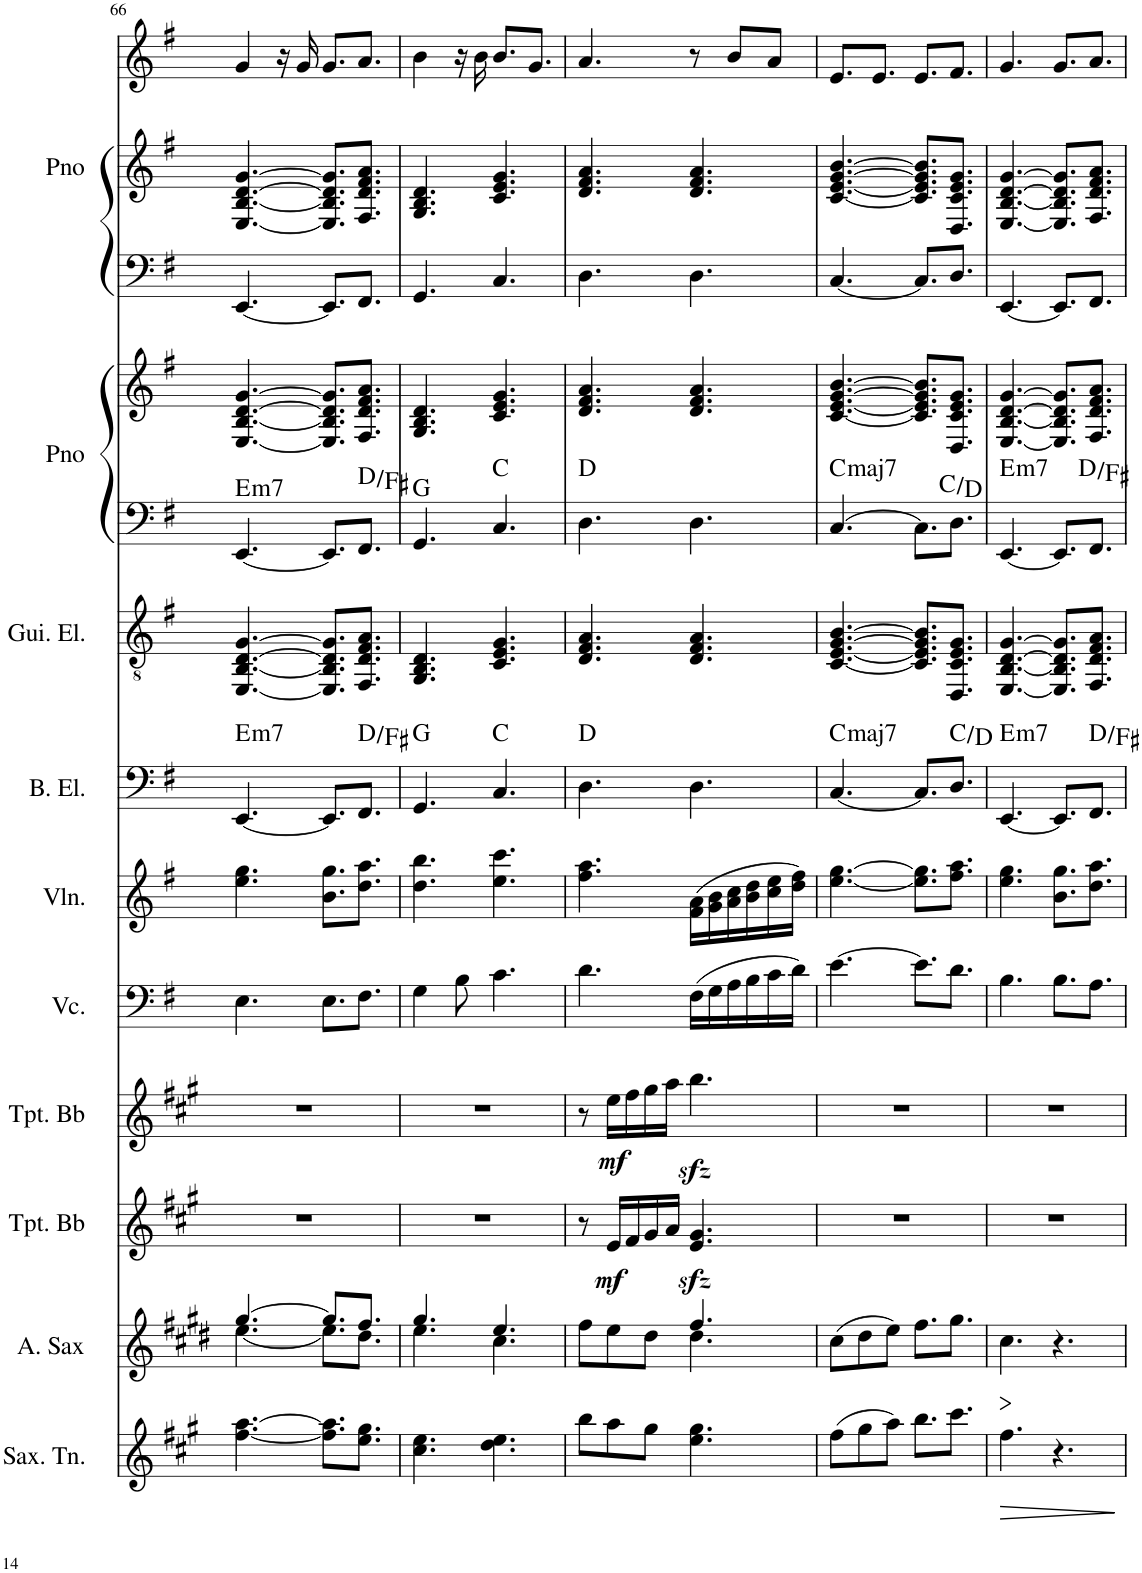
**kern	**dynam	**kern	**dynam	**kern	**dynam	**kern	**dynam	**kern	**kern	**kern	**harte	**kern	**kern	**kern	**harte	**kern	**kern	**kern
*part10	*part10	*part9	*part9	*part8	*part8	*part7	*part7	*part6	*part5	*part4	*part4	*part3	*part2	*part2	*part2	*part1	*part1	*part1
*staff13	*staff13	*staff12	*staff12	*staff11	*staff11	*staff10	*staff10	*staff9	*staff8	*staff7	*	*staff6	*staff5	*staff4	*	*staff3	*staff2	*staff1
*I"Saxofone Tenor	*	*I"Saxofone Alto	*	*I"Trompete Bb	*	*I"Trompete Bb	*	*I"Violoncelo	*I"Violino	*I"Base	*	*I"Guitarra elétrica	*I"Piano	*	*	*I"Piano	*	*
*I'Sax. Tn.	*	*	*	*I'Tpt. Bb	*	*I'Tpt. Bb	*	*I'Vc.	*I'Vln.	*	*	*I'Gui. El.	*I'Pno	*	*	*I'Pno	*	*
!!LO:PB:g=z
*clefG2	*	*clefG2	*	*clefG2	*	*clefG2	*	*clefF4	*clefG2	*clefF4	*	*clefGv2	*clefF4	*clefG2	*	*clefF4	*clefG2	*clefG2
*Trd8c14	*	*Trd5c9	*	*Trd1c2	*	*Trd1c2	*	*	*	*Trd7c12	*	*	*	*	*	*	*	*
*k[f#c#g#]	*	*k[f#c#g#d#]	*	*k[f#c#g#]	*	*k[f#c#g#]	*	*k[f#]	*k[f#]	*k[f#]	*	*k[f#]	*k[f#]	*k[f#]	*	*k[f#]	*k[f#]	*k[f#]
*M6/8	*	*M6/8	*	*M6/8	*	*M6/8	*	*M6/8	*M6/8	*M6/8	*	*M6/8	*M6/8	*M6/8	*	*M6/8	*M6/8	*M6/8
=66	=66	=66	=66	=66	=66	=66	=66	=66	=66	=66	=66	=66	=66	=66	=66	=66	=66	=66
*	*	*^	*	*	*	*	*	*	*	*	*	*	*	*	*	*	*	*
!	!	!	!	!	!	!	!	!	!	!	!	!LO:H:kt=m7	!	!	!	!LO:H:kt=m7	!	!	!
[4.ff#\ [4.aa\	.	[4.gg#/	[4.ee\	.	2.r	.	2.r	.	4.E\	4.ee\ 4.gg\	[4.EE/	E:min7	[4.EE/ [4.BB/ [4.D/ [4.G/	[4.EE/	[4.E/ [4.B/ [4.d/ [4.g/	E:min7	[4.EE/	[4.E/ [4.B/ [4.d/ [4.g/	4g/
.	.	.	.	.	.	.	.	.	.	.	.	.	.	.	.	.	.	.	16r
.	.	.	.	.	.	.	.	.	.	.	.	.	.	.	.	.	.	.	16g/
8.ff#\] 8.aa\]L	.	8.gg#/L]	8.ee\L]	.	.	.	.	.	8.E\L	8.b\ 8.gg\L	8.EE/L]	.	8.EE/] 8.BB/] 8.D/] 8.G/]L	8.EE/L]	8.E/] 8.B/] 8.d/] 8.g/]L	.	8.EE/L]	8.E/] 8.B/] 8.d/] 8.g/]L	8.g/L
8.ee\ 8.gg#\J	.	8.ff#/J	8.dd#\J	.	.	.	.	.	8.F#\J	8.dd\ 8.aa\J	8.FF#/J	D:maj/3	8.FF#/ 8.D/ 8.F#/ 8.A/J	8.FF#/J	8.F#/ 8.d/ 8.f#/ 8.a/J	D:maj/3	8.FF#/J	8.F#/ 8.d/ 8.f#/ 8.a/J	8.a/J
=67	=67	=67	=67	=67	=67	=67	=67	=67	=67	=67	=67	=67	=67	=67	=67	=67	=67	=67	=67
4.cc#\ 4.ee\	.	4.gg#/	4.ee\	.	2.r	.	2.r	.	4G\	4.dd\ 4.bb\	4.GG/	G:maj	4.GG/ 4.BB/ 4.D/	4.GG/	4.G/ 4.B/ 4.d/	G:maj	4.GG/	4.G/ 4.B/ 4.d/	4b\
.	.	.	.	.	.	.	.	.	8B\	.	.	.	.	.	.	.	.	.	16r
.	.	.	.	.	.	.	.	.	.	.	.	.	.	.	.	.	.	.	16b\
4.dd\ 4.ee\	.	4.ee/	4.cc#\	.	.	.	.	.	4.c\	4.ee\ 4.ccc\	4.C/	C:maj	4.C/ 4.E/ 4.G/	4.C/	4.c/ 4.e/ 4.g/	C:maj	4.C/	4.c/ 4.e/ 4.g/	8.b/L
.	.	.	.	.	.	.	.	.	.	.	.	.	.	.	.	.	.	.	8.g/J
=68	=68	=68	=68	=68	=68	=68	=68	=68	=68	=68	=68	=68	=68	=68	=68	=68	=68	=68	=68
8bb\L	.	8ff#\L	4.ryy	.	8r	.	8r	.	4.d\	4.ff#\ 4.aa\	4.D\	D:maj	4.D/ 4.F#/ 4.A/	4.D\	4.d/ 4.f#/ 4.a/	D:maj	4.D\	4.d/ 4.f#/ 4.a/	4.a/
!	!	!	!	!	!	!LO:DY:b	!	!LO:DY:b	!	!	!	!	!	!	!	!	!	!	!
8aa\	.	8ee\	.	.	16e/LL	mf	16ee\LL	mf	.	.	.	.	.	.	.	.	.	.	.
.	.	.	.	.	16f#/	.	16ff#\	.	.	.	.	.	.	.	.	.	.	.	.
8gg#\J	.	8dd#\J	.	.	16g#/	.	16gg#\	.	.	.	.	.	.	.	.	.	.	.	.
.	.	.	.	.	16a/JJ	.	16aa\JJ	.	.	.	.	.	.	.	.	.	.	.	.
4.ee\ 4.gg#\	.	4.ff#/	4.dd#\	.	4.e/zz< 4.g#/zz<	.	4.bbzz<\	.	(16F#\LL	(16f#\ 16a\LL	4.D\	.	4.D/ 4.F#/ 4.A/	4.D\	4.d/ 4.f#/ 4.a/	.	4.D\	4.d/ 4.f#/ 4.a/	8r
.	.	.	.	.	.	.	.	.	16G\	16g\ 16b\	.	.	.	.	.	.	.	.	.
.	.	.	.	.	.	.	.	.	16A\	16a\ 16cc\	.	.	.	.	.	.	.	.	8b/L
.	.	.	.	.	.	.	.	.	16B\	16b\ 16dd\	.	.	.	.	.	.	.	.	.
.	.	.	.	.	.	.	.	.	16c\	16cc\ 16ee\	.	.	.	.	.	.	.	.	8a/J
.	.	.	.	.	.	.	.	.	16d\JJ)	16dd\ 16ff#\JJ)	.	.	.	.	.	.	.	.	.
*	*	*v	*v	*	*	*	*	*	*	*	*	*	*	*	*	*	*	*	*
=69	=69	=69	=69	=69	=69	=69	=69	=69	=69	=69	=69	=69	=69	=69	=69	=69	=69	=69
!	!	!	!	!	!	!	!	!	!	!	!LO:H:kt=maj7	!	!	!	!LO:H:kt=maj7	!	!	!
(8ff#\L	.	(8cc#\L	.	2.r	.	2.r	.	[4.e\	[4.ee\ [4.gg\	[4.C/	C:maj7	[4.C/ [4.E/ [4.G/ [4.B/	[4.C/	[4.c/ [4.e/ [4.g/ [4.b/	C:maj7	[4.C/	[4.c/ [4.e/ [4.g/ [4.b/	8.e/L
8gg#\	.	8dd#\	.	.	.	.	.	.	.	.	.	.	.	.	.	.	.	.
.	.	.	.	.	.	.	.	.	.	.	.	.	.	.	.	.	.	8.e/J
8aa\J)	.	8ee\J)	.	.	.	.	.	.	.	.	.	.	.	.	.	.	.	.
8.bb\L	.	8.ff#\L	.	.	.	.	.	8.e\L]	8.ee\] 8.gg\]L	8.C/L]	.	8.C/] 8.E/] 8.G/] 8.B/]L	8.C\L]	8.c/] 8.e/] 8.g/] 8.b/]L	.	8.C/L]	8.c/] 8.e/] 8.g/] 8.b/]L	8.e/L
8.ccc#\J	.	8.gg#\J	.	.	.	.	.	8.d\J	8.ff#\ 8.aa\J	8.D/J	C:maj/2	8.DD/ 8.C/ 8.E/ 8.G/J	8.D\J	8.D/ 8.c/ 8.e/ 8.g/J	C:maj/2	8.D/J	8.D/ 8.c/ 8.e/ 8.g/J	8.f#/J
=70	=70	=70	=70	=70	=70	=70	=70	=70	=70	=70	=70	=70	=70	=70	=70	=70	=70	=70
!	!LO:HP:b	!	!LO:HP:b	!	!	!	!	!	!	!	!LO:H:kt=m7	!	!	!	!LO:H:kt=m7	!	!	!
4.ff#\	>	4.cc#\	>	2.r	.	2.r	.	4.B\	4.ee\ 4.gg\	[4.EE/	E:min7	[4.EE/ [4.BB/ [4.D/ [4.G/	[4.EE/	[4.E/ [4.B/ [4.d/ [4.g/	E:min7	[4.EE/	[4.E/ [4.B/ [4.d/ [4.g/	4.g/
4.r	.	4.r	.	.	.	.	.	8.B\L	8.b\ 8.gg\L	8.EE/L]	.	8.EE/] 8.BB/] 8.D/] 8.G/]L	8.EE/L]	8.E/] 8.B/] 8.d/] 8.g/]L	.	8.EE/L]	8.E/] 8.B/] 8.d/] 8.g/]L	8.g/L
.	.	.	.	.	.	.	.	8.A\J	8.dd\ 8.aa\J	8.FF#/J	D:maj/3	8.FF#/ 8.D/ 8.F#/ 8.A/J	8.FF#/J	8.F#/ 8.d/ 8.f#/ 8.a/J	D:maj/3	8.FF#/J	8.F#/ 8.d/ 8.f#/ 8.a/J	8.a/J
.	]	.	]	.	.	.	.	.	.	.	.	.	.	.	.	.	.	.
=	=	=	=	=	=	=	=	=	=	=	=	=	=	=	=	=	=	=
*-	*-	*-	*-	*-	*-	*-	*-	*-	*-	*-	*-	*-	*-	*-	*-	*-	*-	*-
